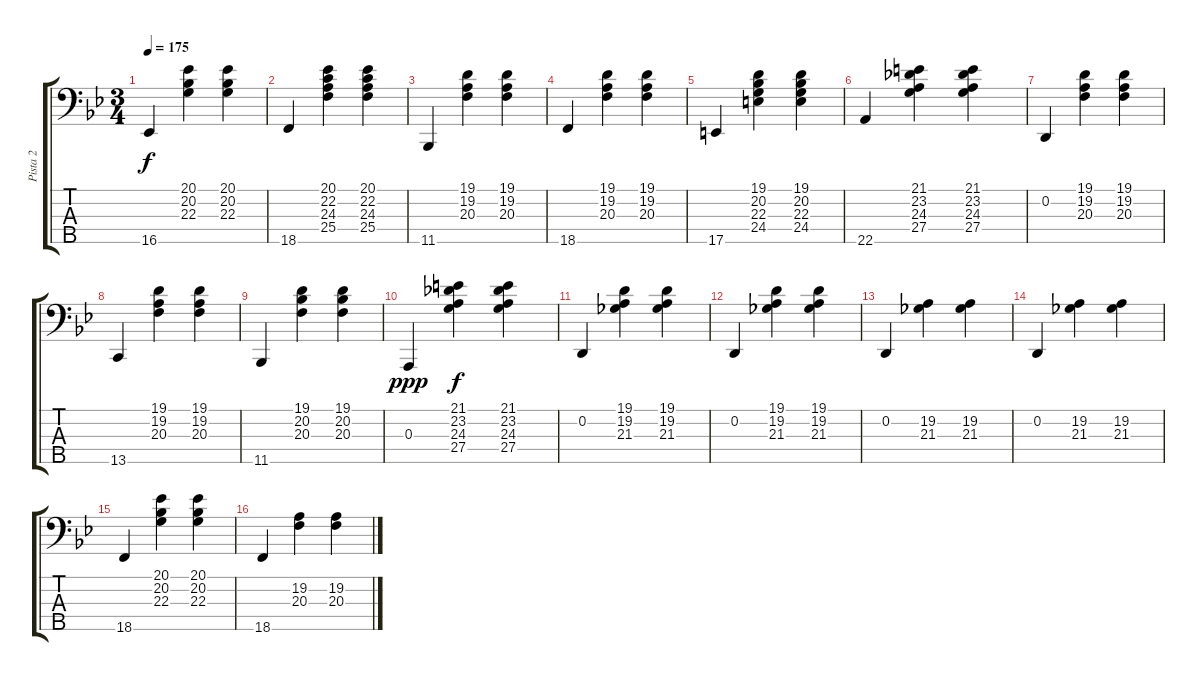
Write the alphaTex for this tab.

\track ("Pista 2" "Pista 2") {instrument acousticgrandpiano}
\staff {score tabs}
\tuning (G2 D2 A1 E1 B0) {hide}
\ts (3 4)
\tempo 175
\clef f4
\ks bb
16.5.4{dy f} (20.1 20.2 22.3).4 (20.1 20.2 22.3).4 |
18.5.4 (20.1 22.2 24.3 25.4).4 (20.1 22.2 24.3 25.4).4 |
11.5.4 (19.1 19.2 20.3).4 (19.1 19.2 20.3).4 |
18.5.4 (19.1 19.2 20.3).4 (19.1 19.2 20.3).4 |
17.5.4 (19.1 20.2 22.3 24.4).4 (19.1 20.2 22.3 24.4).4 |
22.5.4 (21.1 23.2 24.3 27.4).4 (21.1 23.2 24.3 27.4).4 |
0.2.4 (19.1 19.2 20.3).4 (19.1 19.2 20.3).4 |
13.5.4 (19.1 19.2 20.3).4 (19.1 19.2 20.3).4 |
11.5.4 (19.1 20.2 20.3).4 (19.1 20.2 20.3).4 |
0.3.4{dy ppp} (21.1 23.2 24.3 27.4).4{dy f} (21.1 23.2 24.3 27.4).4 |
0.2.4 (19.1 19.2 21.3).4 (19.1 19.2 21.3).4 |
0.2.4 (19.1 19.2 21.3).4 (19.1 19.2 21.3).4 |
0.2.4 (19.2 21.3).4 (19.2 21.3).4 |
0.2.4 (19.2 21.3).4 (19.2 21.3).4 |
18.5.4 (20.1 20.2 22.3).4 (20.1 20.2 22.3).4 |
18.5.4 (19.2 20.3).4 (19.2 20.3).4
